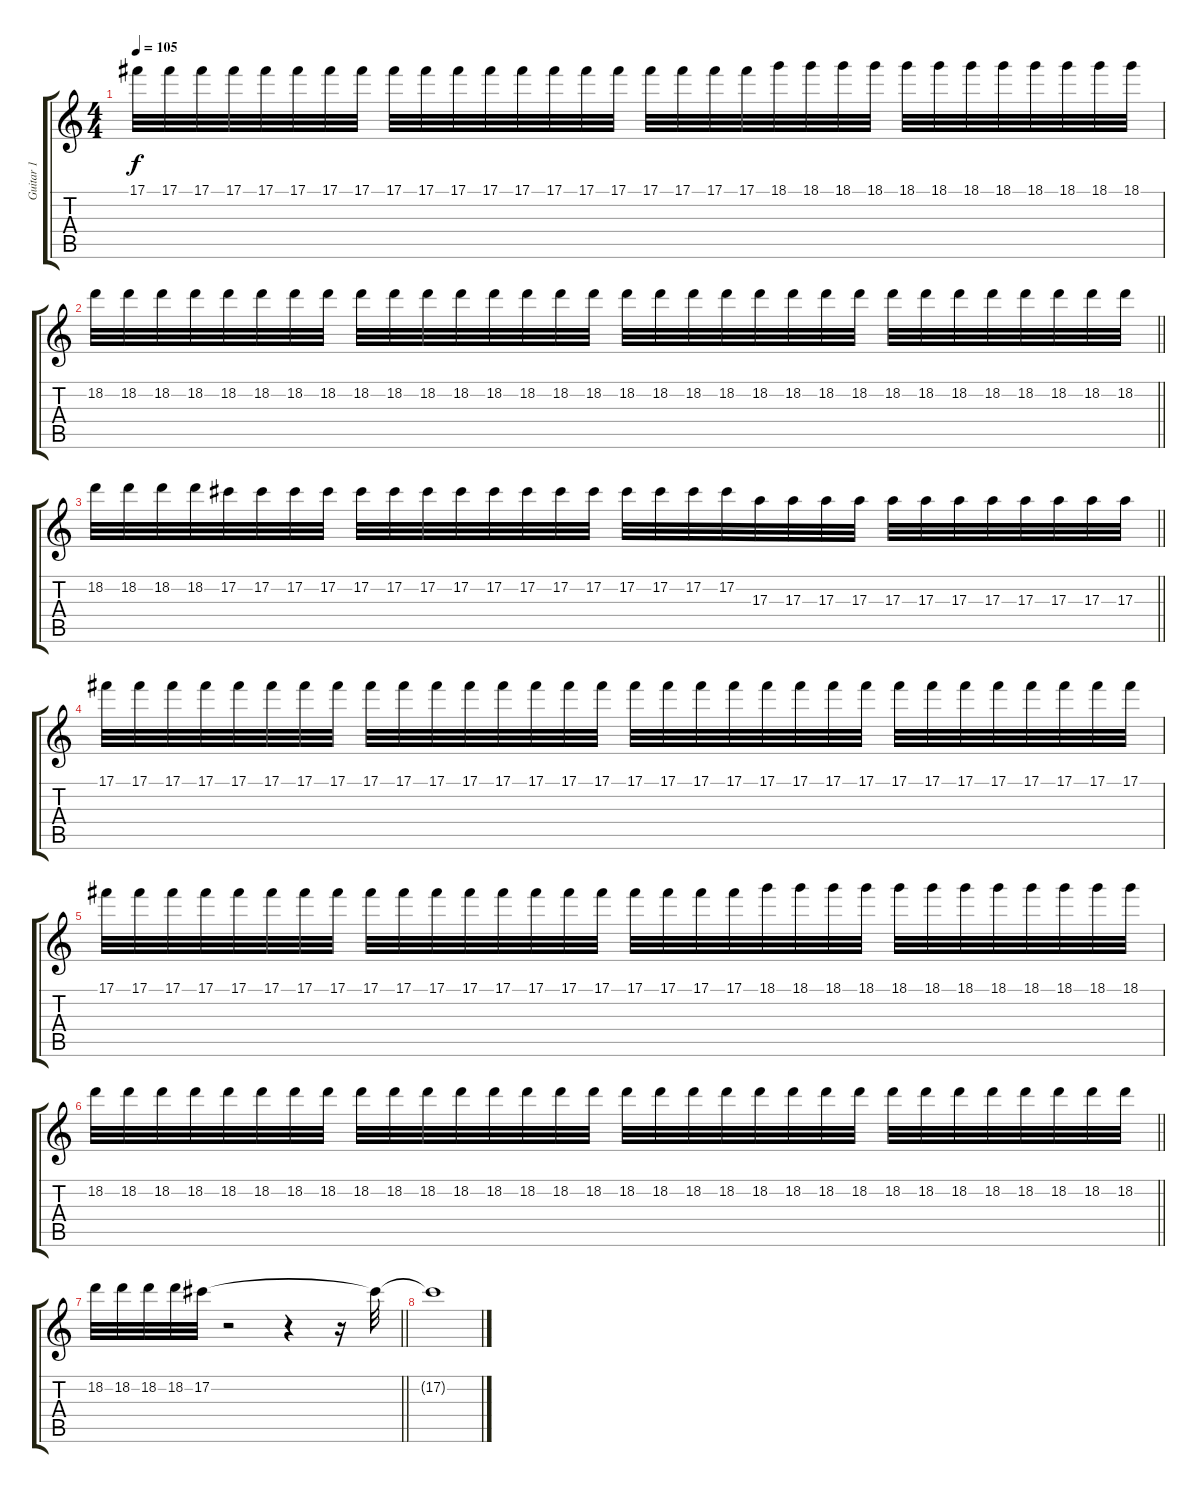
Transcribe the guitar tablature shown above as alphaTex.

\track ("Guitar 1" "Guitar 1") {instrument distortionguitar}
\staff {score tabs}
\tuning (Db4 Ab3 E3 B2 Gb2 B1) {hide}
\ts (4 4)
\tempo 105
\clef g2
\ks c
17.1.32{dy f} 17.1.32 17.1.32 17.1.32 17.1.32 17.1.32 17.1.32 17.1.32 17.1.32 17.1.32 17.1.32 17.1.32 17.1.32 17.1.32 17.1.32 17.1.32 17.1.32 17.1.32 17.1.32 17.1.32 18.1.32 18.1.32 18.1.32 18.1.32 18.1.32 18.1.32 18.1.32 18.1.32 18.1.32 18.1.32 18.1.32 18.1.32 |
\barLineRight lightlight
18.2.32 18.2.32 18.2.32 18.2.32 18.2.32 18.2.32 18.2.32 18.2.32 18.2.32 18.2.32 18.2.32 18.2.32 18.2.32 18.2.32 18.2.32 18.2.32 18.2.32 18.2.32 18.2.32 18.2.32 18.2.32 18.2.32 18.2.32 18.2.32 18.2.32 18.2.32 18.2.32 18.2.32 18.2.32 18.2.32 18.2.32 18.2.32 |
\barLineRight lightlight
18.2.32 18.2.32 18.2.32 18.2.32 17.2.32 17.2.32 17.2.32 17.2.32 17.2.32 17.2.32 17.2.32 17.2.32 17.2.32 17.2.32 17.2.32 17.2.32 17.2.32 17.2.32 17.2.32 17.2.32 17.3.32 17.3.32 17.3.32 17.3.32 17.3.32 17.3.32 17.3.32 17.3.32 17.3.32 17.3.32 17.3.32 17.3.32 |
17.1.32 17.1.32 17.1.32 17.1.32 17.1.32 17.1.32 17.1.32 17.1.32 17.1.32 17.1.32 17.1.32 17.1.32 17.1.32 17.1.32 17.1.32 17.1.32 17.1.32 17.1.32 17.1.32 17.1.32 17.1.32 17.1.32 17.1.32 17.1.32 17.1.32 17.1.32 17.1.32 17.1.32 17.1.32 17.1.32 17.1.32 17.1.32 |
17.1.32 17.1.32 17.1.32 17.1.32 17.1.32 17.1.32 17.1.32 17.1.32 17.1.32 17.1.32 17.1.32 17.1.32 17.1.32 17.1.32 17.1.32 17.1.32 17.1.32 17.1.32 17.1.32 17.1.32 18.1.32 18.1.32 18.1.32 18.1.32 18.1.32 18.1.32 18.1.32 18.1.32 18.1.32 18.1.32 18.1.32 18.1.32 |
\barLineRight lightlight
18.2.32 18.2.32 18.2.32 18.2.32 18.2.32 18.2.32 18.2.32 18.2.32 18.2.32 18.2.32 18.2.32 18.2.32 18.2.32 18.2.32 18.2.32 18.2.32 18.2.32 18.2.32 18.2.32 18.2.32 18.2.32 18.2.32 18.2.32 18.2.32 18.2.32 18.2.32 18.2.32 18.2.32 18.2.32 18.2.32 18.2.32 18.2.32 |
\barLineRight lightlight
18.2.32 18.2.32 18.2.32 18.2.32 17.2.32 r.2 r.4 r.16 17.2{t}.32 |
17.2{t}.1
